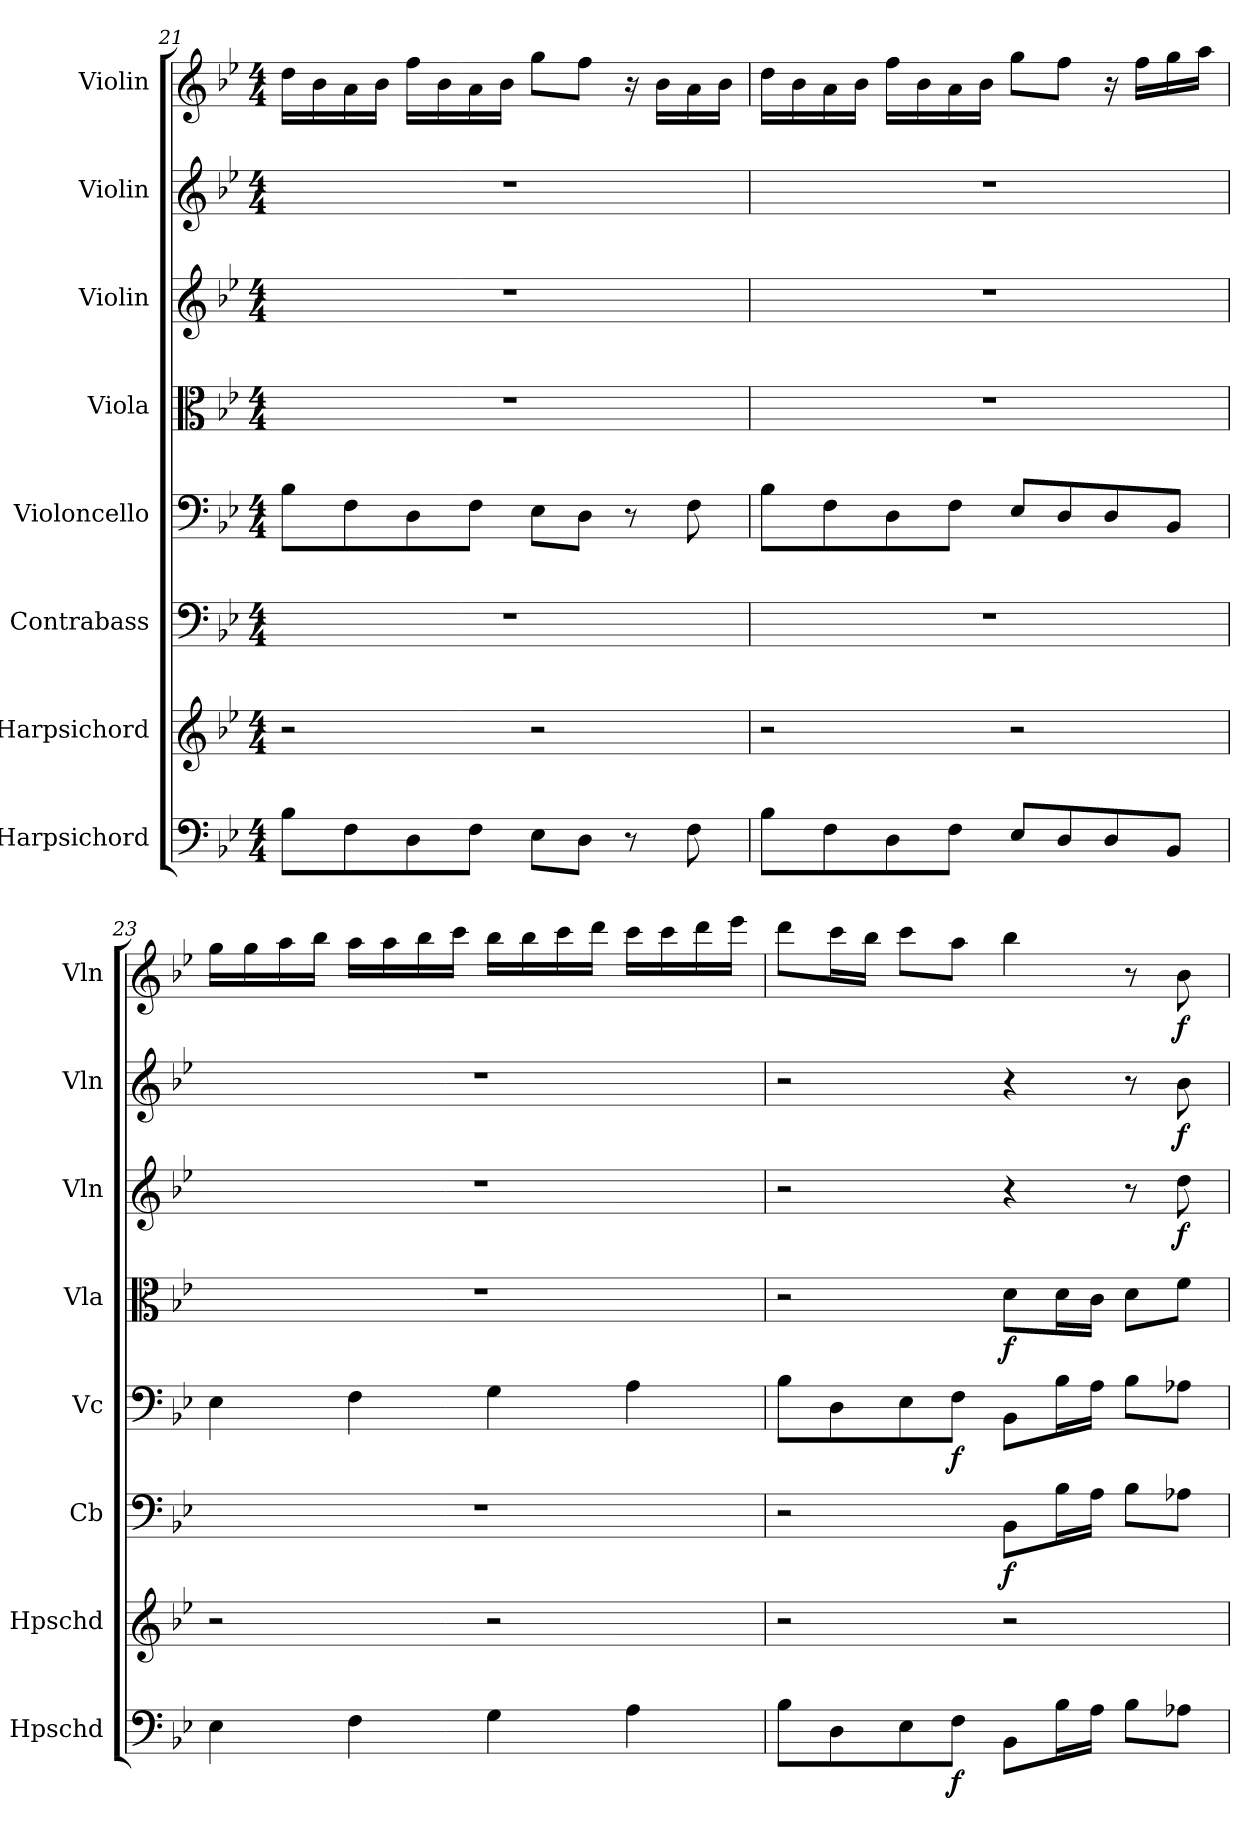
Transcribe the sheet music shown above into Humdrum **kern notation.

**kern	**dynam	**kern	**kern	**dynam	**kern	**dynam	**kern	**dynam	**kern	**dynam	**kern	**dynam	**kern	**dynam
*part8	*part8	*part7	*part6	*part6	*part5	*part5	*part4	*part4	*part3	*part3	*part2	*part2	*part1	*part1
*staff8	*staff8	*staff7	*staff6	*staff6	*staff5	*staff5	*staff4	*staff4	*staff3	*staff3	*staff2	*staff2	*staff1	*staff1
*I"Harpsichord	*	*I"Harpsichord	*I"Contrabass	*	*I"Violoncello	*	*I"Viola	*	*I"Violin	*	*I"Violin	*	*I"Violin	*
*I'Hpschd	*	*I'Hpschd	*I'Cb	*	*I'Vc	*	*I'Vla	*	*I'Vln	*	*I'Vln	*	*I'Vln	*
*clefF4	*	*clefG2	*clefF4	*	*clefF4	*	*clefC3	*	*clefG2	*	*clefG2	*	*clefG2	*
*k[b-e-]	*	*k[b-e-]	*k[b-e-]	*	*k[b-e-]	*	*k[b-e-]	*	*k[b-e-]	*	*k[b-e-]	*	*k[b-e-]	*
*M4/4	*	*M4/4	*M4/4	*	*M4/4	*	*M4/4	*	*M4/4	*	*M4/4	*	*M4/4	*
=21	=21	=21	=21	=21	=21	=21	=21	=21	=21	=21	=21	=21	=21	=21
8B-\L	.	2r	1r	.	8B-\L	.	1r	.	1r	.	1r	.	16dd\LL	.
.	.	.	.	.	.	.	.	.	.	.	.	.	16b-\	.
8F\	.	.	.	.	8F\	.	.	.	.	.	.	.	16a\	.
.	.	.	.	.	.	.	.	.	.	.	.	.	16b-\JJ	.
8D\	.	.	.	.	8D\	.	.	.	.	.	.	.	16ff\LL	.
.	.	.	.	.	.	.	.	.	.	.	.	.	16b-\	.
8F\J	.	.	.	.	8F\J	.	.	.	.	.	.	.	16a\	.
.	.	.	.	.	.	.	.	.	.	.	.	.	16b-\JJ	.
8E-\L	.	2r	.	.	8E-\L	.	.	.	.	.	.	.	8gg\L	.
8D\J	.	.	.	.	8D\J	.	.	.	.	.	.	.	8ff\J	.
8r	.	.	.	.	8r	.	.	.	.	.	.	.	16r	.
.	.	.	.	.	.	.	.	.	.	.	.	.	16b-\LL	.
8F\	.	.	.	.	8F\	.	.	.	.	.	.	.	16a\	.
.	.	.	.	.	.	.	.	.	.	.	.	.	16b-\JJ	.
=22	=22	=22	=22	=22	=22	=22	=22	=22	=22	=22	=22	=22	=22	=22
8B-\L	.	2r	1r	.	8B-\L	.	1r	.	1r	.	1r	.	16dd\LL	.
.	.	.	.	.	.	.	.	.	.	.	.	.	16b-\	.
8F\	.	.	.	.	8F\	.	.	.	.	.	.	.	16a\	.
.	.	.	.	.	.	.	.	.	.	.	.	.	16b-\JJ	.
8D\	.	.	.	.	8D\	.	.	.	.	.	.	.	16ff\LL	.
.	.	.	.	.	.	.	.	.	.	.	.	.	16b-\	.
8F\J	.	.	.	.	8F\J	.	.	.	.	.	.	.	16a\	.
.	.	.	.	.	.	.	.	.	.	.	.	.	16b-\JJ	.
8E-/L	.	2r	.	.	8E-/L	.	.	.	.	.	.	.	8gg\L	.
8D/	.	.	.	.	8D/	.	.	.	.	.	.	.	8ff\J	.
8D/	.	.	.	.	8D/	.	.	.	.	.	.	.	16r	.
.	.	.	.	.	.	.	.	.	.	.	.	.	16ff\LL	.
8BB-/J	.	.	.	.	8BB-/J	.	.	.	.	.	.	.	16gg\	.
.	.	.	.	.	.	.	.	.	.	.	.	.	16aa\JJ	.
=23	=23	=23	=23	=23	=23	=23	=23	=23	=23	=23	=23	=23	=23	=23
4E-\	.	2r	1r	.	4E-\	.	1r	.	1r	.	1r	.	16gg\LL	.
.	.	.	.	.	.	.	.	.	.	.	.	.	16gg\	.
.	.	.	.	.	.	.	.	.	.	.	.	.	16aa\	.
.	.	.	.	.	.	.	.	.	.	.	.	.	16bb-\JJ	.
4F\	.	.	.	.	4F\	.	.	.	.	.	.	.	16aa\LL	.
.	.	.	.	.	.	.	.	.	.	.	.	.	16aa\	.
.	.	.	.	.	.	.	.	.	.	.	.	.	16bb-\	.
.	.	.	.	.	.	.	.	.	.	.	.	.	16ccc\JJ	.
4G\	.	2r	.	.	4G\	.	.	.	.	.	.	.	16bb-\LL	.
.	.	.	.	.	.	.	.	.	.	.	.	.	16bb-\	.
.	.	.	.	.	.	.	.	.	.	.	.	.	16ccc\	.
.	.	.	.	.	.	.	.	.	.	.	.	.	16ddd\JJ	.
4A\	.	.	.	.	4A\	.	.	.	.	.	.	.	16ccc\LL	.
.	.	.	.	.	.	.	.	.	.	.	.	.	16ccc\	.
.	.	.	.	.	.	.	.	.	.	.	.	.	16ddd\	.
.	.	.	.	.	.	.	.	.	.	.	.	.	16eee-\JJ	.
=24	=24	=24	=24	=24	=24	=24	=24	=24	=24	=24	=24	=24	=24	=24
8B-\L	.	2r	2r	.	8B-\L	.	2r	.	2r	.	2r	.	8ddd\L	.
8D\	.	.	.	.	8D\	.	.	.	.	.	.	.	16ccc\L	.
.	.	.	.	.	.	.	.	.	.	.	.	.	16bb-\JJ	.
8E-\	.	.	.	.	8E-\	.	.	.	.	.	.	.	8ccc\L	.
8F\J	f	.	.	.	8F\J	f	.	.	.	.	.	.	8aa\J	.
8BB-\L	.	2r	8BB-\L	f	8BB-\L	.	8d\L	f	4r	.	4r	.	4bb-\	.
16B-\L	.	.	16B-\L	.	16B-\L	.	16d\L	.	.	.	.	.	.	.
16A\JJ	.	.	16A\JJ	.	16A\JJ	.	16c\JJ	.	.	.	.	.	.	.
8B-\L	.	.	8B-\L	.	8B-\L	.	8d\L	.	8r	.	8r	.	8r	.
8A-X\J	.	.	8A-X\J	.	8A-X\J	.	8f\J	.	8dd\	f	8b-\	f	8b-\	f
=	=	=	=	=	=	=	=	=	=	=	=	=	=	=
*-	*-	*-	*-	*-	*-	*-	*-	*-	*-	*-	*-	*-	*-	*-
